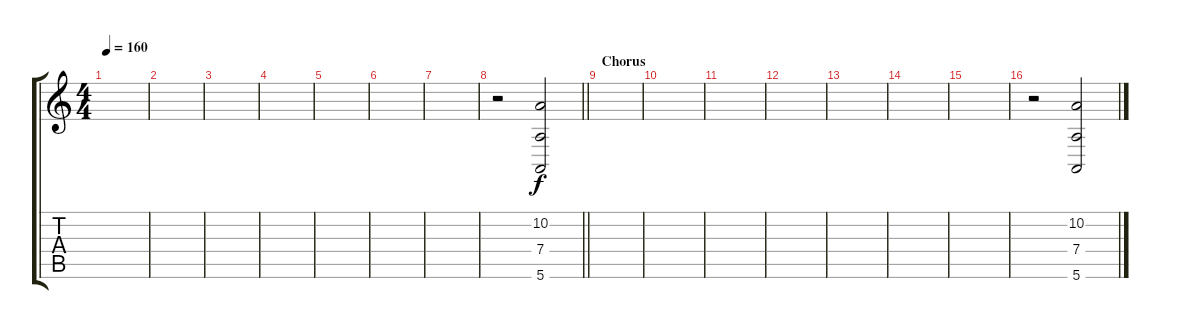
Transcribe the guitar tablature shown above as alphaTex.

\track "" {instrument reversecymbal}
\staff {score tabs}
\tuning (E4 B3 G3 D3 A2 E2) {hide}
\ts (4 4)
\section ("" "")
\tempo 160
\clef g2
\ks c
|
|
|
|
|
|
|
\barLineRight lightlight
r.2 (10.2 7.4 5.6).2 |
\section ("" "Chorus")
|
|
|
|
|
|
|
r.2 (10.2 7.4 5.6).2
